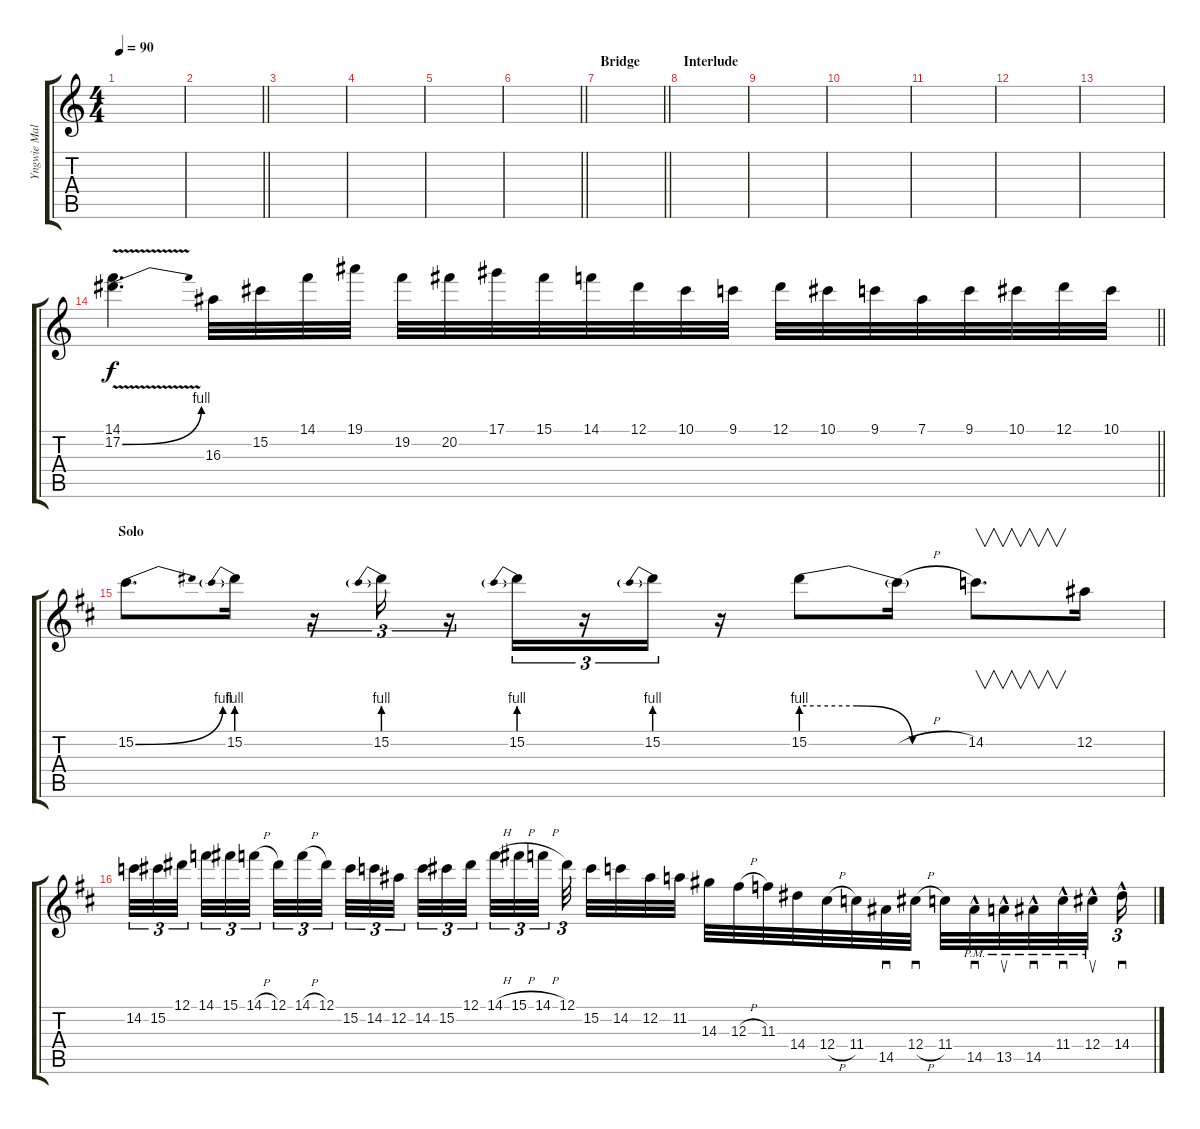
\track ("Yngwie Malmsteen" "Yngwie Mal") {instrument overdrivenguitar}
\staff {score tabs}
\tuning (Eb4 Bb3 Gb3 Db3 Ab2 Eb2) {hide}
\ts (4 4)
\tempo 90
\clef g2
\ks c
|
\barLineRight lightlight
|
|
|
|
\barLineRight lightlight
|
\section ("" "Bridge")
\barLineRight lightlight
|
\section ("" "Interlude")
|
|
|
|
|
|
\barLineRight lightlight
(14.1 17.2{be (bend 0 0 60 4) v}).4{d} 16.3.32 15.2.32 14.1.32 19.1.32 19.2.32 20.2.32 17.1.32 15.1.32 14.1.32 12.1.32 10.1.32 9.1.32 12.1.32 10.1.32 9.1.32 7.1.32 9.1.32 10.1.32 12.1.32 10.1.32 |
\section ("" "Solo")
\ks d
15.2{be (bend 0 0 60 4)}.8{d} 15.2{be (prebend 0 4 60 4)}.16 r.16{tu (3 2)} 15.2{be (prebend 0 4 60 4)}.16{tu (3 2)} r.16{tu (3 2)} 15.2{be (prebend 0 4 60 4)}.16{tu (3 2)} r.16{tu (3 2)} 15.2{be (prebend 0 4 60 4)}.16{tu (3 2)} r.16 15.2{be (custom 0 4 20 4 40 0 60 0)}.8 15.2{h t}.16 14.2.8{v d} 12.2.16 |
14.2.32{tu (3 2)} 15.2.32{tu (3 2)} 12.1.32{tu (3 2) beam splitsecondary} 14.1.32{tu (3 2)} 15.1.32{tu (3 2)} 14.1{h}.32{tu (3 2) beam splitsecondary} 12.1.32{tu (3 2)} 14.1{h}.32{tu (3 2)} 12.1.32{tu (3 2) beam splitsecondary} 15.2.32{tu (3 2)} 14.2.32{tu (3 2)} 12.2.32{tu (3 2)} 14.2.32{tu (3 2)} 15.2.32{tu (3 2)} 12.1.32{tu (3 2) beam splitsecondary} 14.1{h}.32{tu (3 2)} 15.1{h}.32{tu (3 2)} 14.1{h}.32{tu (3 2) beam splitsecondary} 12.1.32{tu (3 2) beam splitsecondary} 15.2.32 14.2.32 12.2.32 11.2.32 14.3.32 12.3{h}.32 11.3.32 14.4.32 12.4{h}.32 11.4.32 14.5.32{sd} 12.4{h}.32{sd} 11.4.32 14.5{hac pm}.32{sd} 13.5{hac pm}.32{su} 14.5{hac pm}.32{sd} 11.4{hac pm}.32{sd} 12.4{hac pm}.32{su beam splitsecondary} 14.4{hac}.16{sd tu (3 2)}
